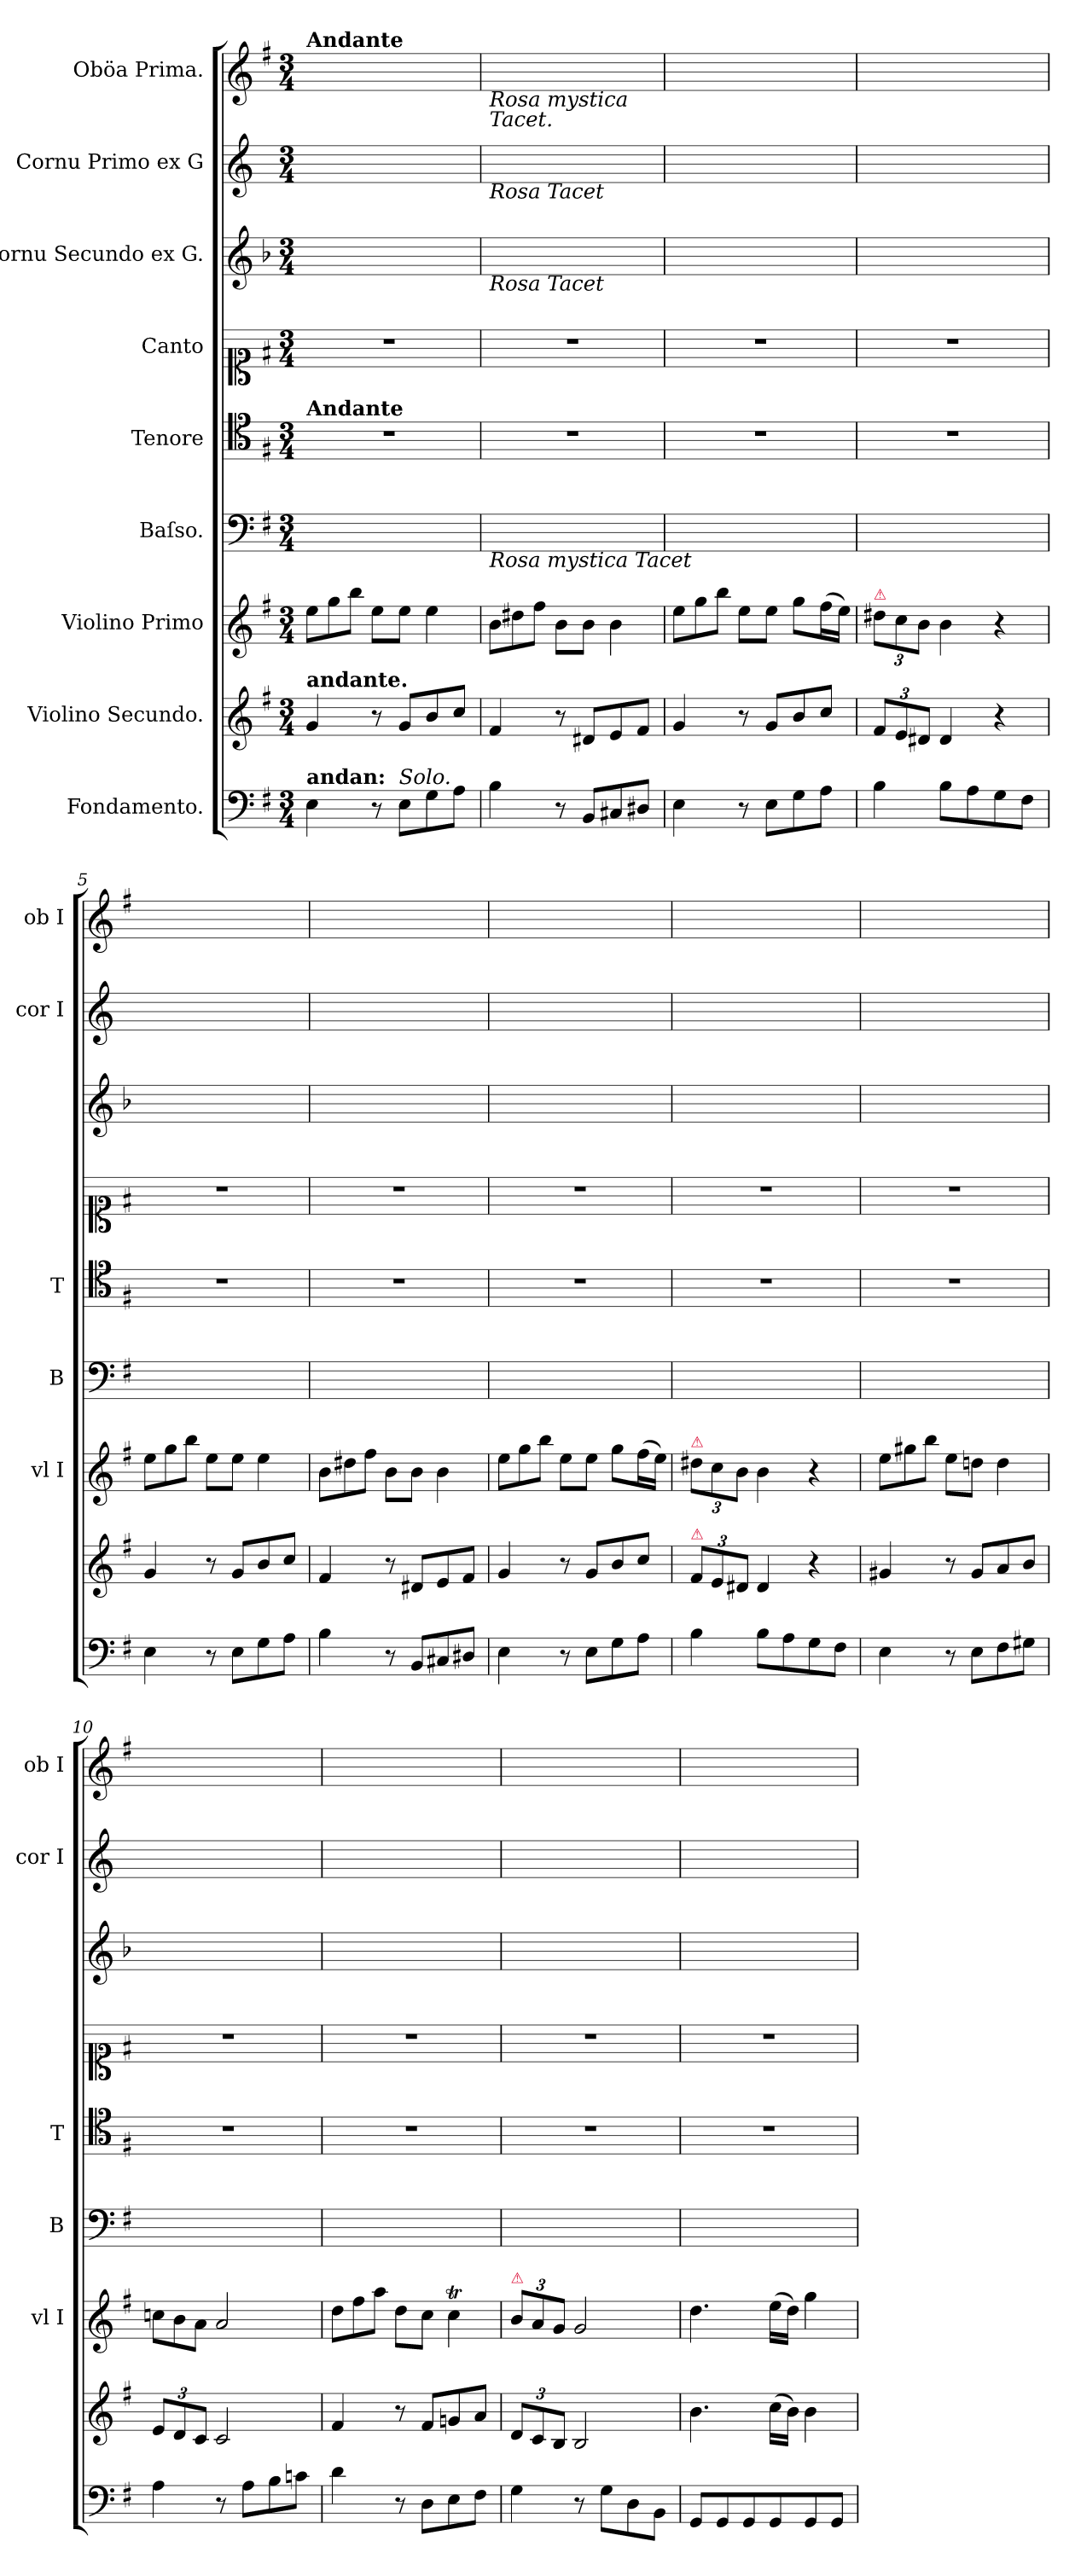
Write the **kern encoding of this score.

**kern	**dynam	**kern	**dynam	**kern	**dynam	**kern	**kern	**kern	**kern	**kern	**kern
*part9	*part9	*part8	*part8	*part7	*part7	*part6	*part5	*part4	*part3	*part2	*part1
*staff9	*staff9	*staff8	*staff8	*staff7	*staff7	*staff6	*staff5	*staff4	*staff3	*staff2	*staff1
*I"Fondamento.	*	*I"Violino Secundo.	*	*I"Violino Primo	*	*I"Baſso.	*I"Tenore	*I"Canto	*I"Cornu Secundo ex G.	*I"Cornu Primo ex G	*I"Oböa Prima.
*	*	*	*	*I'vl I	*	*I'B	*I'T	*	*	*I'cor I	*I'ob I
*clefF4	*	*clefG2	*	*clefG2	*	*clefF4	*clefC4	*clefC1	*clefG2	*clefG2	*clefG2
*	*	*	*	*	*	*	*	*	*ITrd-1c-2	*ITrd3c5	*
*k[f#]	*	*k[f#]	*	*k[f#]	*	*k[f#]	*k[f#]	*k[f#]	*k[f#]	*k[f#]	*k[f#]
*e:	*	*e:	*	*e:	*	*e:	*e:	*e:	*e:	*e:	*e:
*M3/4	*	*M3/4	*	*M3/4	*	*M3/4	*M3/4	*M3/4	*M3/4	*M3/4	*M3/4
*	*	*	*	*Xtuplet	*	*	*	*	*	*	*
=1	=1	=1	=1	=1	=1	=1	=1	=1	=1	=1	=1
!	!	!	!	!	!	!	!	!	!	!	!LO:TX:a:B:t=Andante
!	!	!	!	!	!	!	!LO:TX:a:B:t=Andante	!	!	!	!
!	!	!LO:TX:a:B:t=andante.	!	!	!	!	!	!	!	!	!
!LO:TX:a:B:t=andan&colon;	!	!	!	!	!	!	!	!	!	!	!
4E\	.	4g/	.	12ee\L	.	2.ryy	2.r	2.r	2.ryy	2.ryy	2.ryy
.	.	.	.	12gg\	.	.	.	.	.	.	.
.	.	.	.	12bb\J	.	.	.	.	.	.	.
8r	.	8r	.	8ee\L	.	.	.	.	.	.	.
!LO:TX:a:i:t=Solo.	!	!	!	!	!	!	!	!	!	!	!
8E\L	.	8g/L	.	8ee\J	.	.	.	.	.	.	.
8G\	.	8b/	.	4ee\	.	.	.	.	.	.	.
8A\J	.	8cc/J	.	.	.	.	.	.	.	.	.
=2	=2	=2	=2	=2	=2	=2	=2	=2	=2	=2	=2
!	!	!	!	!	!	!	!	!	!	!	!LO:TX:b:i:t=Rosa mystica \nTacet.
!	!	!	!	!	!	!	!	!	!	!LO:TX:b:i:t=Rosa Tacet	!
!	!	!	!	!	!	!	!	!	!LO:TX:b:i:t=Rosa Tacet	!	!
!	!	!	!	!	!	!LO:TX:b:i:t=Rosa mystica Tacet	!	!	!	!	!
4B\	.	4f#/	.	12b\L	.	2.ryy	2.r	2.r	2.ryy	2.ryy	2.ryy
.	.	.	.	12dd#X\	.	.	.	.	.	.	.
.	.	.	.	12ff#\J	.	.	.	.	.	.	.
8r	.	8r	.	8b\L	.	.	.	.	.	.	.
8BB/L	.	8d#X/L	.	8b\J	.	.	.	.	.	.	.
8C#X/	.	8e/	.	4b\	.	.	.	.	.	.	.
8D#X/J	.	8f#/J	.	.	.	.	.	.	.	.	.
=3	=3	=3	=3	=3	=3	=3	=3	=3	=3	=3	=3
4E\	.	4g/	.	12ee\L	.	2.ryy	2.r	2.r	2.ryy	2.ryy	2.ryy
.	.	.	.	12gg\	.	.	.	.	.	.	.
.	.	.	.	12bb\J	.	.	.	.	.	.	.
8r	.	8r	.	8ee\L	.	.	.	.	.	.	.
8E\L	.	8g/L	.	8ee\J	.	.	.	.	.	.	.
8G\	.	8b/	.	8gg\L	.	.	.	.	.	.	.
8A\J	.	8cc/J	.	(16ff#\L	.	.	.	.	.	.	.
.	.	.	.	16ee\JJ)	.	.	.	.	.	.	.
=4	=4	=4	=4	=4	=4	=4	=4	=4	=4	=4	=4
*	*	*	*	*tuplet	*	*	*	*	*	*	*
!	!	!	!	!LO:TX:a:color=crimson:t=⚠	!	!	!	!	!	!	!
4B\	.	12f#/L	.	12dd#X\L	.	2.ryy	2.r	2.r	2.ryy	2.ryy	2.ryy
.	.	12e/	.	12cc\	.	.	.	.	.	.	.
.	.	12d#X/J	.	12b\J	.	.	.	.	.	.	.
8B\L	.	4d#/	.	4b\	.	.	.	.	.	.	.
8A\	.	.	.	.	.	.	.	.	.	.	.
8G\	.	4r	.	4r	.	.	.	.	.	.	.
8F#\J	.	.	.	.	.	.	.	.	.	.	.
=5	=5	=5	=5	=5	=5	=5	=5	=5	=5	=5	=5
*	*	*	*	*Xtuplet	*	*	*	*	*	*	*
!	!LO:DY:a	!	!LO:DY:a	!	!LO:DY:a	!	!	!	!	!	!
4E\	pia.	4g/	pia.	12ee\L	pia.	2.ryy	2.r	2.r	2.ryy	2.ryy	2.ryy
.	.	.	.	12gg\	.	.	.	.	.	.	.
.	.	.	.	12bb\J	.	.	.	.	.	.	.
8r	.	8r	.	8ee\L	.	.	.	.	.	.	.
8E\L	.	8g/L	.	8ee\J	.	.	.	.	.	.	.
8G\	.	8b/	.	4ee\	.	.	.	.	.	.	.
8A\J	.	8cc/J	.	.	.	.	.	.	.	.	.
=6	=6	=6	=6	=6	=6	=6	=6	=6	=6	=6	=6
4B\	.	4f#/	.	12b\L	.	2.ryy	2.r	2.r	2.ryy	2.ryy	2.ryy
.	.	.	.	12dd#X\	.	.	.	.	.	.	.
.	.	.	.	12ff#\J	.	.	.	.	.	.	.
8r	.	8r	.	8b\L	.	.	.	.	.	.	.
8BB/L	.	8d#X/L	.	8b\J	.	.	.	.	.	.	.
8C#X/	.	8e/	.	4b\	.	.	.	.	.	.	.
8D#X/J	.	8f#/J	.	.	.	.	.	.	.	.	.
=7	=7	=7	=7	=7	=7	=7	=7	=7	=7	=7	=7
4E\	.	4g/	.	12ee\L	.	2.ryy	2.r	2.r	2.ryy	2.ryy	2.ryy
.	.	.	.	12gg\	.	.	.	.	.	.	.
.	.	.	.	12bb\J	.	.	.	.	.	.	.
8r	.	8r	.	8ee\L	.	.	.	.	.	.	.
8E\L	.	8g/L	.	8ee\J	.	.	.	.	.	.	.
8G\	.	8b/	.	8gg\L	.	.	.	.	.	.	.
8A\J	.	8cc/J	.	(16ff#\L	.	.	.	.	.	.	.
.	.	.	.	16ee\JJ)	.	.	.	.	.	.	.
=8	=8	=8	=8	=8	=8	=8	=8	=8	=8	=8	=8
*	*	*	*	*tuplet	*	*	*	*	*	*	*
!	!	!	!	!LO:TX:a:color=crimson:t=⚠	!	!	!	!	!	!	!
!	!	!LO:TX:a:color=crimson:t=⚠	!	!	!	!	!	!	!	!	!
4B\	.	12f#/L	.	12dd#X\L	.	2.ryy	2.r	2.r	2.ryy	2.ryy	2.ryy
.	.	12e/	.	12cc\	.	.	.	.	.	.	.
.	.	12d#X/J	.	12b\J	.	.	.	.	.	.	.
8B\L	.	4d#/	.	4b\	.	.	.	.	.	.	.
8A\	.	.	.	.	.	.	.	.	.	.	.
8G\	.	4r	.	4r	.	.	.	.	.	.	.
8F#\J	.	.	.	.	.	.	.	.	.	.	.
=9	=9	=9	=9	=9	=9	=9	=9	=9	=9	=9	=9
*	*	*	*	*Xtuplet	*	*	*	*	*	*	*
!	!LO:DY:a	!	!LO:DY:a	!	!LO:DY:a	!	!	!	!	!	!
4E\	for	4g#X/	for.	12ee\L	fr.	2.ryy	2.r	2.r	2.ryy	2.ryy	2.ryy
.	.	.	.	12gg#X\	.	.	.	.	.	.	.
.	.	.	.	12bb\J	.	.	.	.	.	.	.
8r	.	8r	.	8ee\L	.	.	.	.	.	.	.
8E\L	.	8g#/L	.	8ddn\J	.	.	.	.	.	.	.
8F#\	.	8a/	.	4dd\	.	.	.	.	.	.	.
8G#X\J	.	8b/J	.	.	.	.	.	.	.	.	.
=10	=10	=10	=10	=10	=10	=10	=10	=10	=10	=10	=10
4A\	.	12e/L	.	12ccn\L	.	2.ryy	2.r	2.r	2.ryy	2.ryy	2.ryy
.	.	12d/	.	12b\	.	.	.	.	.	.	.
.	.	12c/J	.	12a\J	.	.	.	.	.	.	.
8r	.	2c/	.	2a/	.	.	.	.	.	.	.
8A\L	.	.	.	.	.	.	.	.	.	.	.
8B\	.	.	.	.	.	.	.	.	.	.	.
8cn\J	.	.	.	.	.	.	.	.	.	.	.
=11	=11	=11	=11	=11	=11	=11	=11	=11	=11	=11	=11
4d\	.	4f#/	.	12dd\L	.	2.ryy	2.r	2.r	2.ryy	2.ryy	2.ryy
.	.	.	.	12ff#\	.	.	.	.	.	.	.
.	.	.	.	12aa\J	.	.	.	.	.	.	.
8r	.	8r	.	8dd\L	.	.	.	.	.	.	.
8D\L	.	8f#/L	.	8cc\J	.	.	.	.	.	.	.
8E\	.	8gn/	.	4ccT\	.	.	.	.	.	.	.
8F#\J	.	8a/J	.	.	.	.	.	.	.	.	.
=12	=12	=12	=12	=12	=12	=12	=12	=12	=12	=12	=12
*	*	*	*	*tuplet	*	*	*	*	*	*	*
!	!	!	!	!LO:TX:a:color=crimson:t=⚠	!	!	!	!	!	!	!
4G\	.	12d/L	.	12b/L	.	2.ryy	2.r	2.r	2.ryy	2.ryy	2.ryy
.	.	12c/	.	12a/	.	.	.	.	.	.	.
.	.	12B/J	.	12g/J	.	.	.	.	.	.	.
8r	.	2B/	.	2g/	.	.	.	.	.	.	.
8G\L	.	.	.	.	.	.	.	.	.	.	.
8D\	.	.	.	.	.	.	.	.	.	.	.
8BB\J	.	.	.	.	.	.	.	.	.	.	.
=13	=13	=13	=13	=13	=13	=13	=13	=13	=13	=13	=13
!	!LO:DY:a	!	!LO:DY:a	!	!LO:DY:a	!	!	!	!	!	!
8GG/L	pia.	4.b\	pia&colon;	4.dd\	pia.	2.ryy	2.r	2.r	2.ryy	2.ryy	2.ryy
8GG/	.	.	.	.	.	.	.	.	.	.	.
8GG/	.	.	.	.	.	.	.	.	.	.	.
8GG/	.	(16cc\LL	.	(16ee\LL	.	.	.	.	.	.	.
.	.	16b\JJ)	.	16dd\JJ)	.	.	.	.	.	.	.
8GG/	.	4b\	.	4gg\	.	.	.	.	.	.	.
8GG/J	.	.	.	.	.	.	.	.	.	.	.
=	=	=	=	=	=	=	=	=	=	=	=
*-	*-	*-	*-	*-	*-	*-	*-	*-	*-	*-	*-
